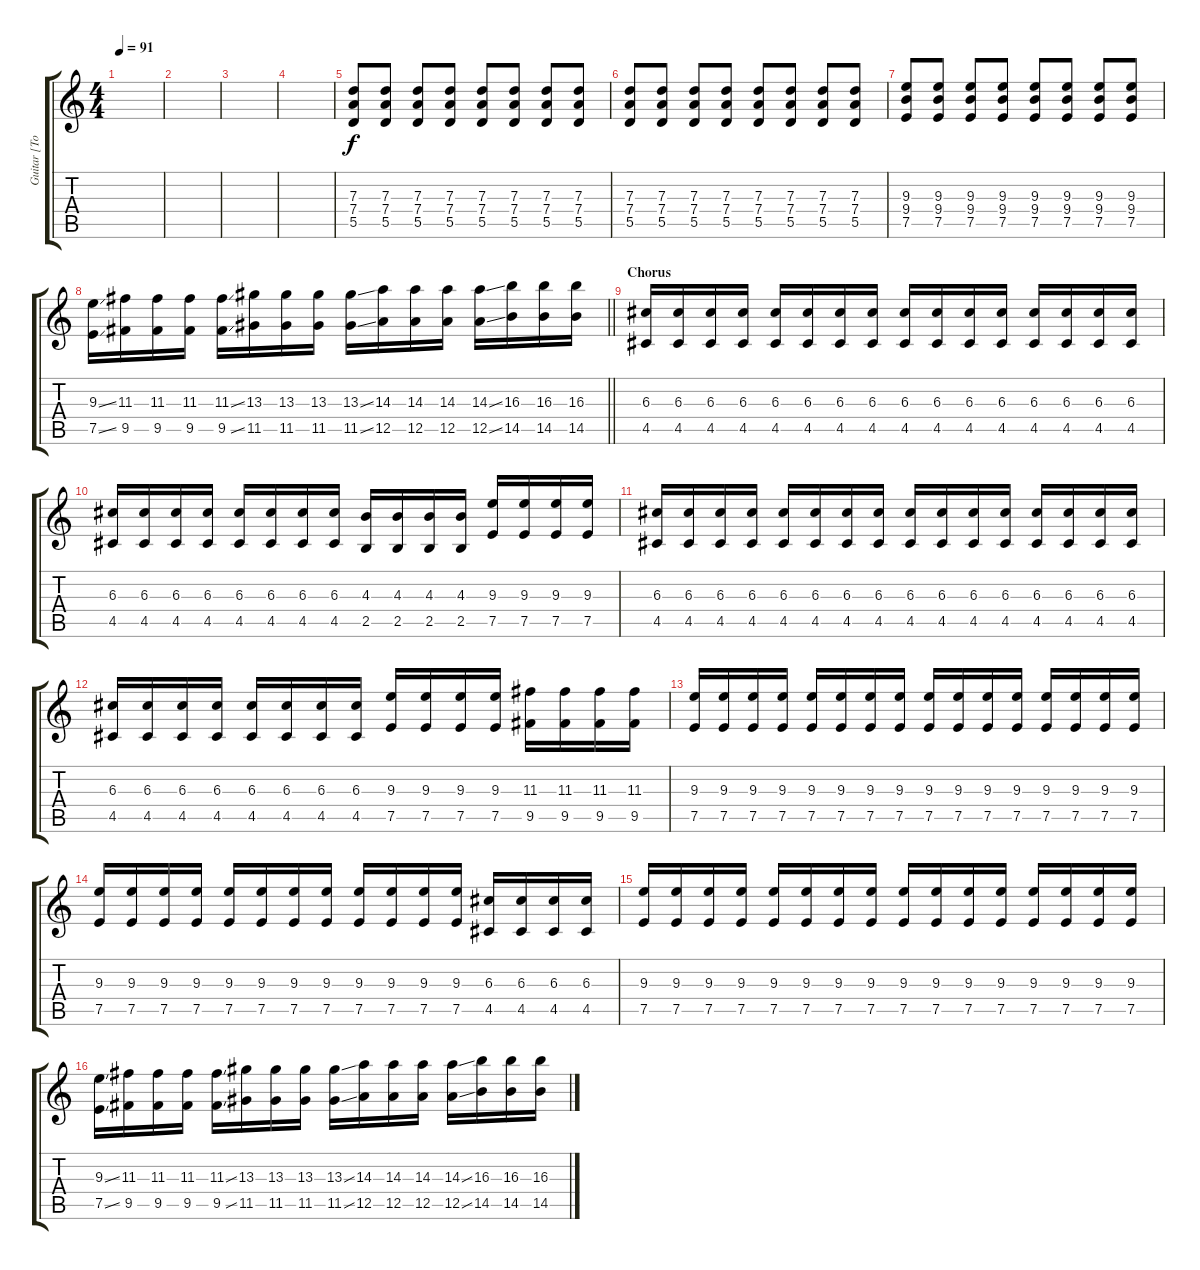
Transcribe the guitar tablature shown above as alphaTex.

\track ("Guitar [Toru]" "Guitar [To") {instrument overdrivenguitar}
\staff {score tabs}
\tuning (E4 B3 G3 D3 A2 E2) {hide}
\ts (4 4)
\tempo 91
\clef g2
\ks c
|
|
|
|
(7.3 7.4 5.5).8 (7.3 7.4 5.5).8 (7.3 7.4 5.5).8 (7.3 7.4 5.5).8 (7.3 7.4 5.5).8 (7.3 7.4 5.5).8 (7.3 7.4 5.5).8 (7.3 7.4 5.5).8 |
(7.3 7.4 5.5).8 (7.3 7.4 5.5).8 (7.3 7.4 5.5).8 (7.3 7.4 5.5).8 (7.3 7.4 5.5).8 (7.3 7.4 5.5).8 (7.3 7.4 5.5).8 (7.3 7.4 5.5).8 |
(9.3 9.4 7.5).8 (9.3 9.4 7.5).8 (9.3 9.4 7.5).8 (9.3 9.4 7.5).8 (9.3 9.4 7.5).8 (9.3 9.4 7.5).8 (9.3 9.4 7.5).8 (9.3 9.4 7.5).8 |
\barLineRight lightlight
(9.3{ss} 7.5{ss}).16 (11.3 9.5).16 (11.3 9.5).16 (11.3 9.5).16 (11.3{ss} 9.5{ss}).16 (13.3 11.5).16 (13.3 11.5).16 (13.3 11.5).16 (13.3{ss} 11.5{ss}).16 (14.3 12.5).16 (14.3 12.5).16 (14.3 12.5).16 (14.3{ss} 12.5{ss}).16 (16.3 14.5).16 (16.3 14.5).16 (16.3 14.5).16 |
\section ("" "Chorus")
(6.3 4.5).16 (6.3 4.5).16 (6.3 4.5).16 (6.3 4.5).16 (6.3 4.5).16 (6.3 4.5).16 (6.3 4.5).16 (6.3 4.5).16 (6.3 4.5).16 (6.3 4.5).16 (6.3 4.5).16 (6.3 4.5).16 (6.3 4.5).16 (6.3 4.5).16 (6.3 4.5).16 (6.3 4.5).16 |
(6.3 4.5).16 (6.3 4.5).16 (6.3 4.5).16 (6.3 4.5).16 (6.3 4.5).16 (6.3 4.5).16 (6.3 4.5).16 (6.3 4.5).16 (4.3 2.5).16 (4.3 2.5).16 (4.3 2.5).16 (4.3 2.5).16 (9.3 7.5).16 (9.3 7.5).16 (9.3 7.5).16 (9.3 7.5).16 |
(6.3 4.5).16 (6.3 4.5).16 (6.3 4.5).16 (6.3 4.5).16 (6.3 4.5).16 (6.3 4.5).16 (6.3 4.5).16 (6.3 4.5).16 (6.3 4.5).16 (6.3 4.5).16 (6.3 4.5).16 (6.3 4.5).16 (6.3 4.5).16 (6.3 4.5).16 (6.3 4.5).16 (6.3 4.5).16 |
(6.3 4.5).16 (6.3 4.5).16 (6.3 4.5).16 (6.3 4.5).16 (6.3 4.5).16 (6.3 4.5).16 (6.3 4.5).16 (6.3 4.5).16 (9.3 7.5).16 (9.3 7.5).16 (9.3 7.5).16 (9.3 7.5).16 (11.3 9.5).16 (11.3 9.5).16 (11.3 9.5).16 (11.3 9.5).16 |
(9.3 7.5).16 (9.3 7.5).16 (9.3 7.5).16 (9.3 7.5).16 (9.3 7.5).16 (9.3 7.5).16 (9.3 7.5).16 (9.3 7.5).16 (9.3 7.5).16 (9.3 7.5).16 (9.3 7.5).16 (9.3 7.5).16 (9.3 7.5).16 (9.3 7.5).16 (9.3 7.5).16 (9.3 7.5).16 |
(9.3 7.5).16 (9.3 7.5).16 (9.3 7.5).16 (9.3 7.5).16 (9.3 7.5).16 (9.3 7.5).16 (9.3 7.5).16 (9.3 7.5).16 (9.3 7.5).16 (9.3 7.5).16 (9.3 7.5).16 (9.3 7.5).16 (6.3 4.5).16 (6.3 4.5).16 (6.3 4.5).16 (6.3 4.5).16 |
(9.3 7.5).16 (9.3 7.5).16 (9.3 7.5).16 (9.3 7.5).16 (9.3 7.5).16 (9.3 7.5).16 (9.3 7.5).16 (9.3 7.5).16 (9.3 7.5).16 (9.3 7.5).16 (9.3 7.5).16 (9.3 7.5).16 (9.3 7.5).16 (9.3 7.5).16 (9.3 7.5).16 (9.3 7.5).16 |
(9.3{ss} 7.5{ss}).16 (11.3 9.5).16 (11.3 9.5).16 (11.3 9.5).16 (11.3{ss} 9.5{ss}).16 (13.3 11.5).16 (13.3 11.5).16 (13.3 11.5).16 (13.3{ss} 11.5{ss}).16 (14.3 12.5).16 (14.3 12.5).16 (14.3 12.5).16 (14.3{ss} 12.5{ss}).16 (16.3 14.5).16 (16.3 14.5).16 (16.3 14.5).16
